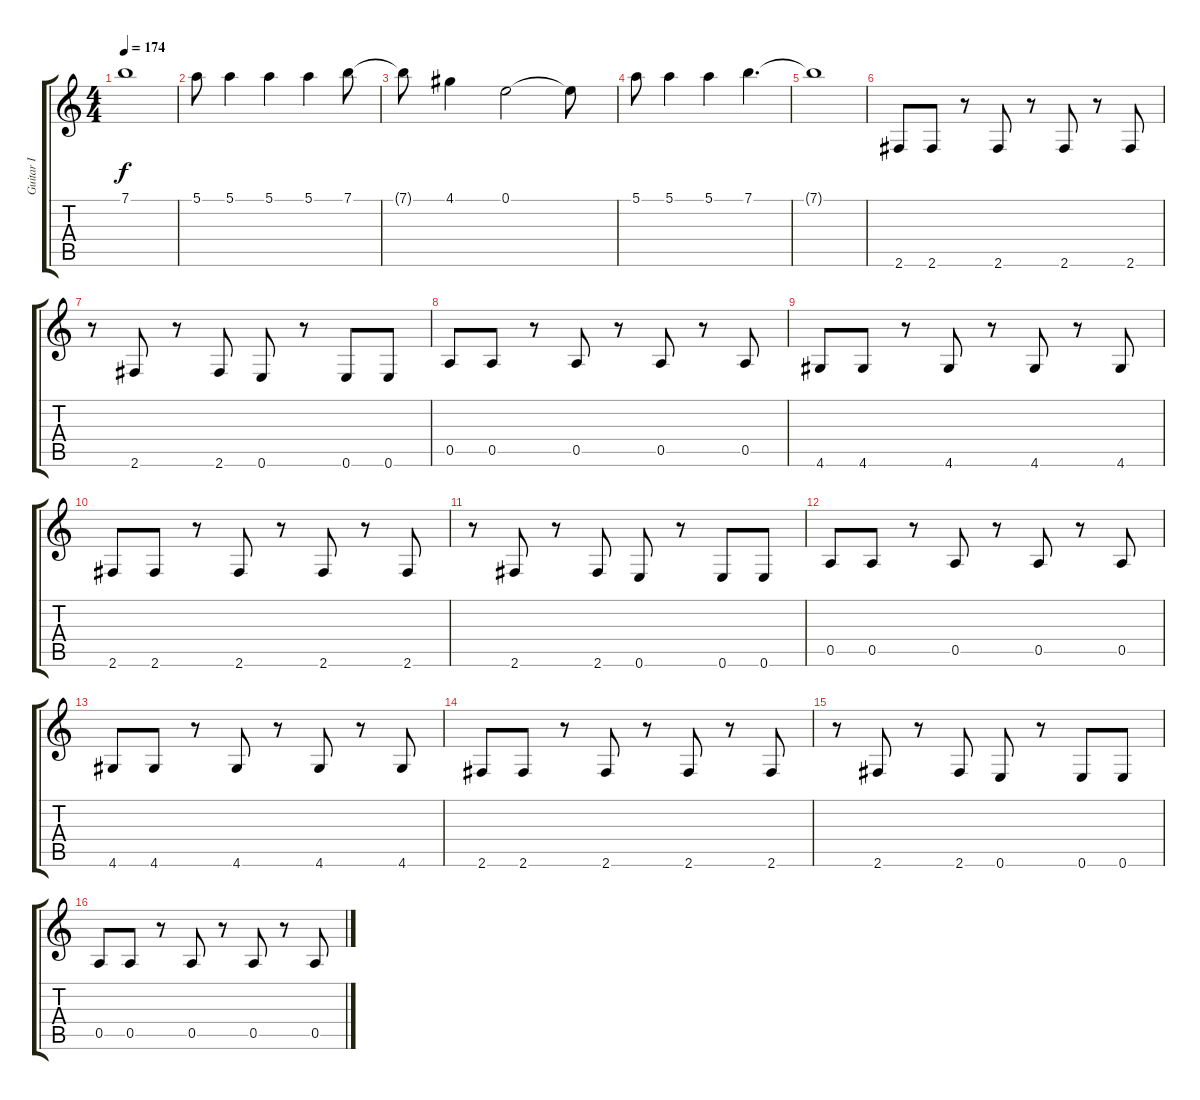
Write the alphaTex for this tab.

\track ("Guitar I" "Guitar I") {instrument electricguitarclean}
\staff {score tabs}
\tuning (E4 B3 G3 D3 A2 E2) {hide}
\ts (4 4)
\tempo 174
\clef g2
\ks c
7.1{t}.1{dy f} |
5.1.8 5.1.4 5.1.4 5.1.4 7.1.8 |
7.1{t}.8 4.1.4 0.1.2 0.1{t}.8 |
5.1.8 5.1.4 5.1.4 7.1.4{d} |
7.1{t}.1 |
2.6.8 2.6.8 r.8 2.6.8 r.8 2.6.8 r.8 2.6.8 |
r.8 2.6.8 r.8 2.6.8 0.6.8 r.8 0.6.8 0.6.8 |
0.5.8 0.5.8 r.8 0.5.8 r.8 0.5.8 r.8 0.5.8 |
4.6.8 4.6.8 r.8 4.6.8 r.8 4.6.8 r.8 4.6.8 |
2.6.8 2.6.8 r.8 2.6.8 r.8 2.6.8 r.8 2.6.8 |
r.8 2.6.8 r.8 2.6.8 0.6.8 r.8 0.6.8 0.6.8 |
0.5.8 0.5.8 r.8 0.5.8 r.8 0.5.8 r.8 0.5.8 |
4.6.8 4.6.8 r.8 4.6.8 r.8 4.6.8 r.8 4.6.8 |
2.6.8 2.6.8 r.8 2.6.8 r.8 2.6.8 r.8 2.6.8 |
r.8 2.6.8 r.8 2.6.8 0.6.8 r.8 0.6.8 0.6.8 |
0.5.8 0.5.8 r.8 0.5.8 r.8 0.5.8 r.8 0.5.8
